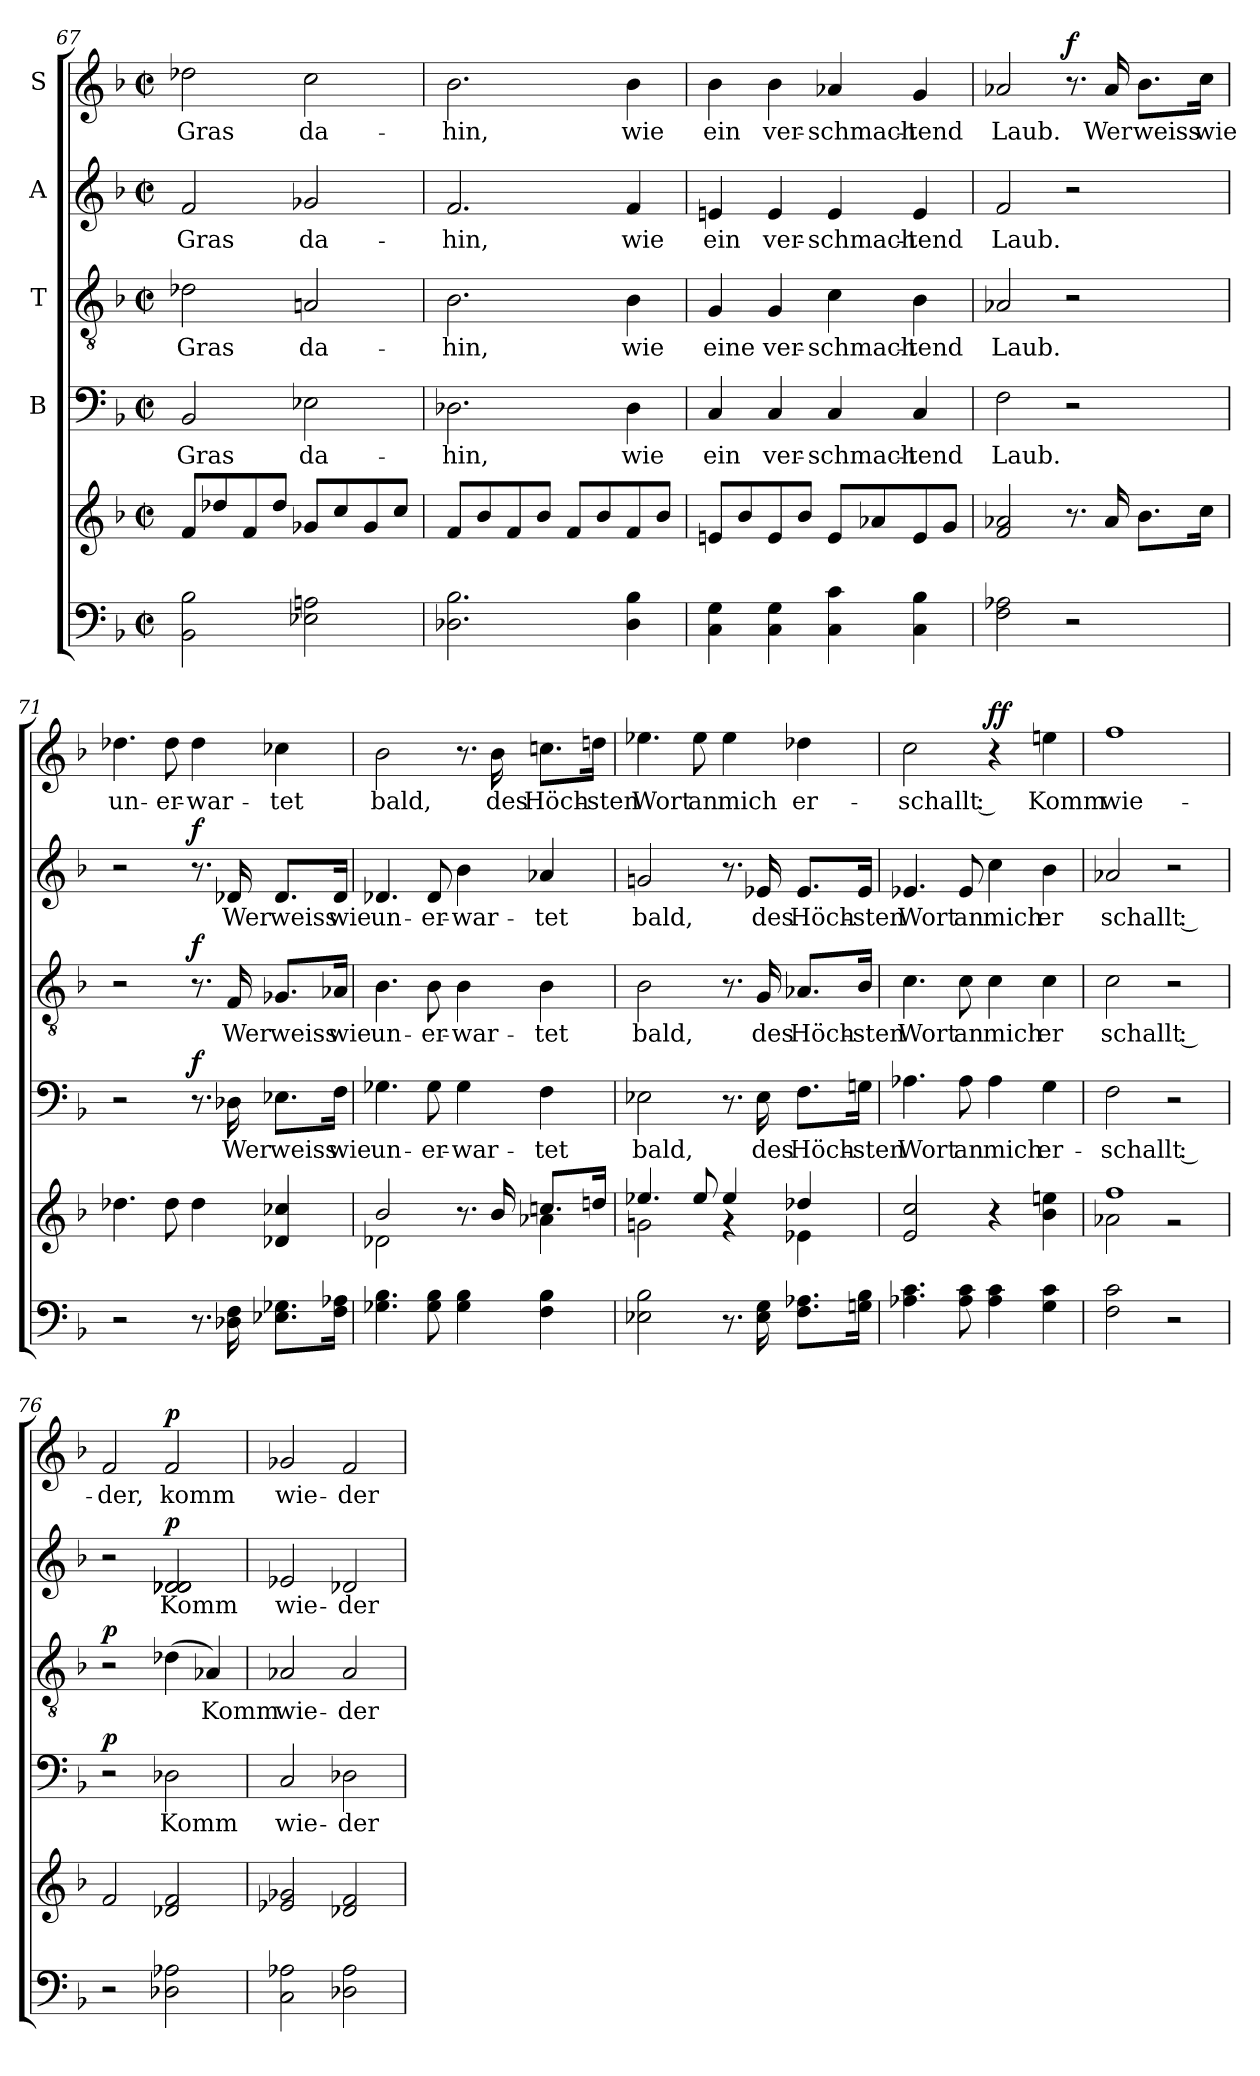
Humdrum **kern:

**kern	**kern	**kern	**text	**dynam	**kern	**text	**dynam	**kern	**text	**dynam	**kern	**text	**dynam
*part5	*part5	*part4	*part4	*part4	*part3	*part3	*part3	*part2	*part2	*part2	*part1	*part1	*part1
*staff6	*staff5	*staff4	*staff4	*staff4	*staff3	*staff3	*staff3	*staff2	*staff2	*staff2	*staff1	*staff1	*staff1
*	*	*I"B	*	*	*I"T	*	*	*I"A	*	*	*I"S	*	*
!!LO:PB:g=z
*clefF4	*clefG2	*clefF4	*	*	*clefGv2	*	*	*clefG2	*	*	*clefG2	*	*
*k[b-]	*k[b-]	*k[b-]	*	*	*k[b-]	*	*	*k[b-]	*	*	*k[b-]	*	*
*F:	*F:	*F:	*	*	*F:	*	*	*F:	*	*	*F:	*	*
*M2/2	*M2/2	*M2/2	*	*	*M2/2	*	*	*M2/2	*	*	*M2/2	*	*
*met(c|)	*met(c|)	*met(c|)	*	*	*met(c|)	*	*	*met(c|)	*	*	*met(c|)	*	*
=67	=67	=67	=67	=67	=67	=67	=67	=67	=67	=67	=67	=67	=67
2BB-\ 2B-\	8f/L	2BB-/	Gras	.	2d-X\	Gras	.	2f/	Gras	.	2dd-X\	Gras	.
.	8dd-X/	.	.	.	.	.	.	.	.	.	.	.	.
.	8f/	.	.	.	.	.	.	.	.	.	.	.	.
.	8dd-/J	.	.	.	.	.	.	.	.	.	.	.	.
2E-X\ 2An\	8g-X/L	2E-X\	da-	.	2An/	da-	.	2g-X/	da-	.	2cc\	da-	.
.	8cc/	.	.	.	.	.	.	.	.	.	.	.	.
.	8g-/	.	.	.	.	.	.	.	.	.	.	.	.
.	8cc/J	.	.	.	.	.	.	.	.	.	.	.	.
=68	=68	=68	=68	=68	=68	=68	=68	=68	=68	=68	=68	=68	=68
2.D-X\ 2.B-\	8f/L	2.D-X\	-hin,	.	2.B-\	-hin,	.	2.f/	-hin,	.	2.b-\	-hin,	.
.	8b-/	.	.	.	.	.	.	.	.	.	.	.	.
.	8f/	.	.	.	.	.	.	.	.	.	.	.	.
.	8b-/J	.	.	.	.	.	.	.	.	.	.	.	.
.	8f/L	.	.	.	.	.	.	.	.	.	.	.	.
.	8b-/	.	.	.	.	.	.	.	.	.	.	.	.
4D-\ 4B-\	8f/	4D-\	wie	.	4B-\	wie	.	4f/	wie	.	4b-\	wie	.
.	8b-/J	.	.	.	.	.	.	.	.	.	.	.	.
=69	=69	=69	=69	=69	=69	=69	=69	=69	=69	=69	=69	=69	=69
4C\ 4G\	8en/L	4C/	ein	.	4G/	eine	.	4en/	ein	.	4b-\	ein	.
.	8b-/	.	.	.	.	.	.	.	.	.	.	.	.
4C\ 4G\	8e/	4C/	ver-	.	4G/	ver-	.	4e/	ver-	.	4b-\	ver-	.
.	8b-/J	.	.	.	.	.	.	.	.	.	.	.	.
4C\ 4c\	8e/L	4C/	-schmach-	.	4c\	-schmach-	.	4e/	-schmach-	.	4a-X/	-schmach-	.
.	8a-X/	.	.	.	.	.	.	.	.	.	.	.	.
4C\ 4B-\	8e/	4C/	-tend	.	4B-\	-tend	.	4e/	-tend	.	4g/	-tend	.
.	8g/J	.	.	.	.	.	.	.	.	.	.	.	.
!!LO:PB:g=z
=70	=70	=70	=70	=70	=70	=70	=70	=70	=70	=70	=70	=70	=70
2F\ 2A-X\	2f/ 2a-X/	2F\	Laub.	.	2A-X/	Laub.	.	2f/	Laub.	.	2a-X/	Laub.	.
!	!	!	!	!	!	!	!	!	!	!	!	!	!LO:DY:a
2r	8.r	2r	.	.	2r	.	.	2r	.	.	8.r	.	f
.	16a-/	.	.	.	.	.	.	.	.	.	16a-/	Wer	.
.	8.b-\L	.	.	.	.	.	.	.	.	.	8.b-\L	weiss	.
.	16cc\Jk	.	.	.	.	.	.	.	.	.	16cc\Jk	wie	.
=71	=71	=71	=71	=71	=71	=71	=71	=71	=71	=71	=71	=71	=71
2r	4.dd-X\	2r	.	.	2r	.	.	2r	.	.	4.dd-X\	un-	.
.	8dd-\	.	.	.	.	.	.	.	.	.	8dd-\	-er-	.
!	!	!	!	!LO:DY:a	!	!	!LO:DY:a	!	!	!LO:DY:a	!	!	!
8.r	4dd-\	8.r	.	f	8.r	.	f	8.r	.	f	4dd-\	-war-	.
16D-X\ 16F\	.	16D-X\	Wer	.	16F/	Wer	.	16d-X/	Wer	.	.	.	.
8.E-X\ 8.G-X\L	4d-X/ 4cc-X/	8.E-X\L	weiss	.	8.G-X/L	weiss	.	8.d-/L	weiss	.	4cc-X\	-tet	.
16F\ 16A-X\Jk	.	16F\Jk	wie	.	16A-X/Jk	wie	.	16d-/Jk	wie	.	.	.	.
!!LO:PB:g=z
=72	=72	=72	=72	=72	=72	=72	=72	=72	=72	=72	=72	=72	=72
*	*^	*	*	*	*	*	*	*	*	*	*	*	*
4.G-X\ 4.B-\	2b-/	2d-X\	4.G-X\	un-	.	4.B-\	un-	.	4.d-X/	un-	.	2b-\	bald,	.
8G-\ 8B-\	.	.	8G-\	-er-	.	8B-\	-er-	.	8d-/	-er-	.	.	.	.
4G-\ 4B-\	8.r	4ryy	4G-\	-war-	.	4B-\	-war-	.	4b-\	-war-	.	8.r	.	.
.	16b-/	.	.	.	.	.	.	.	.	.	.	16b-\	des	.
4F\ 4B-\	8.ccn/L	4a-X\	4F\	-tet	.	4B-\	-tet	.	4a-X/	-tet	.	8.ccn\L	Höch-	.
.	16ddn/Jk	.	.	.	.	.	.	.	.	.	.	16ddn\Jk	-sten	.
!!LO:PB:g=z
=73	=73	=73	=73	=73	=73	=73	=73	=73	=73	=73	=73	=73	=73	=73
2E-X\ 2B-\	4.ee-X/	2gn\	2E-X\	bald,	.	2B-\	bald,	.	2gn/	bald,	.	4.ee-X\	Wort	.
.	8ee-/	.	.	.	.	.	.	.	.	.	.	8ee-\	an	.
8.r	4ee-/	4rg	8.r	.	.	8.r	.	.	8.r	.	.	4ee-\	mich	.
16E-\ 16G\	.	.	16E-\	des	.	16G/	des	.	16e-X/	des	.	.	.	.
8.F\ 8.A-X\L	4dd-X/	4e-X\	8.F\L	Höch-	.	8.A-X/L	Höch-	.	8.e-/L	Höch-	.	4dd-X\	er-	.
16Gn\ 16B-\Jk	.	.	16Gn\Jk	-sten	.	16B-/Jk	-sten	.	16e-/Jk	-sten	.	.	.	.
*	*v	*v	*	*	*	*	*	*	*	*	*	*	*	*
=74	=74	=74	=74	=74	=74	=74	=74	=74	=74	=74	=74	=74	=74
4.A-X\ 4.c\	2e/ 2cc/	4.A-X\	Wort	.	4.c\	Wort	.	4.e-X/	Wort	.	2cc\	-schallt :	.
8A-\ 8c\	.	8A-\	an	.	8c\	an	.	8e-/	an	.	.	.	.
!	!	!	!	!	!	!	!	!	!	!	!	!	!LO:DY:a
4A-\ 4c\	4r	4A-\	mich	.	4c\	mich	.	4cc\	mich	.	4r	.	ff
4G\ 4c\	4b-\ 4een\	4G\	er-	.	4c\	er	.	4b-\	er	.	4een\	Komm	.
!!LO:PB:g=z
=75	=75	=75	=75	=75	=75	=75	=75	=75	=75	=75	=75	=75	=75
*	*^	*	*	*	*	*	*	*	*	*	*	*	*
2F\ 2c\	1ff	2a-X\	2F\	-schallt :	.	2c\	schallt :	.	2a-X/	schallt :	.	1ff	wie-	.
2r	.	2r	2r	.	.	2r	.	.	2r	.	.	.	.	.
=76	=76	=76	=76	=76	=76	=76	=76	=76	=76	=76	=76	=76	=76	=76
!	!	!	!	!	!LO:DY:a	!	!	!LO:DY:a	!	!	!	!	!	!
*	*v	*v	*	*	*	*	*	*	*	*	*	*	*	*
2r	2f/	2r	.	p	2r	.	p	2r	.	.	2f/	-der,	.
!	!	!	!	!	!	!	!	!	!	!LO:DY:a	!	!	!LO:DY:a
2D-X\ 2A-X\	2d-X/ 2f/	2D-X\	Komm	.	(4d-X\	.	.	2d-X/ 2d-/ 2d-/ 2d-/	Komm	p	2f/	komm	p
.	.	.	.	.	4A-X/)	Komm	.	.	.	.	.	.	.
=77	=77	=77	=77	=77	=77	=77	=77	=77	=77	=77	=77	=77	=77
2C\ 2A-X\	2e-X/ 2g-X/	2C/	wie-	.	2A-X/	wie-	.	2e-X/	wie-	.	2g-X/	wie-	.
2D-X\ 2A-\	2d-X/ 2f/	2D-X\	-der	.	2A-/	-der	.	2d-X/	-der	.	2f/	-der	.
=	=	=	=	=	=	=	=	=	=	=	=	=	=
*-	*-	*-	*-	*-	*-	*-	*-	*-	*-	*-	*-	*-	*-
